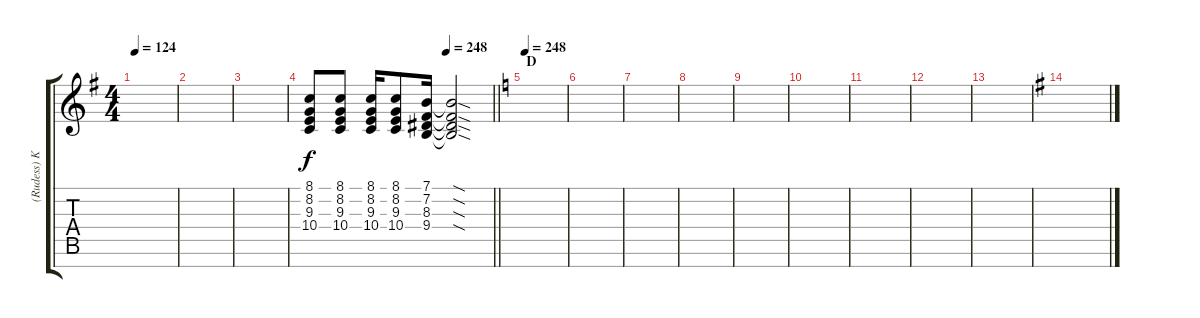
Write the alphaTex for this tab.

\track ("(Rudess) Keyboard 3" "(Rudess) K") {instrument acousticgrandpiano}
\staff {score tabs}
\tuning (E4 B3 G3 D3 A2 E2 B1) {hide}
\ts (4 4)
\tempo 124
\clef g2
\ks eminor
|
|
|
\tempo (248 0.75)
\barLineRight lightlight
(8.1 8.2 9.3 10.4).8{volume 11 balance 11 instrument lead1square} (8.1 8.2 9.3 10.4).8 (8.1 8.2 9.3 10.4).16 (8.1 8.2 9.3 10.4).8 (7.1 7.2 8.3 9.4).16 (7.1{sod t} 7.2{sod t} 8.3{sod t} 9.4{sod t}).2 |
\section ("" "D")
\tempo 248
\ks c
|
|
|
|
|
|
|
|
|
\ks eminor
